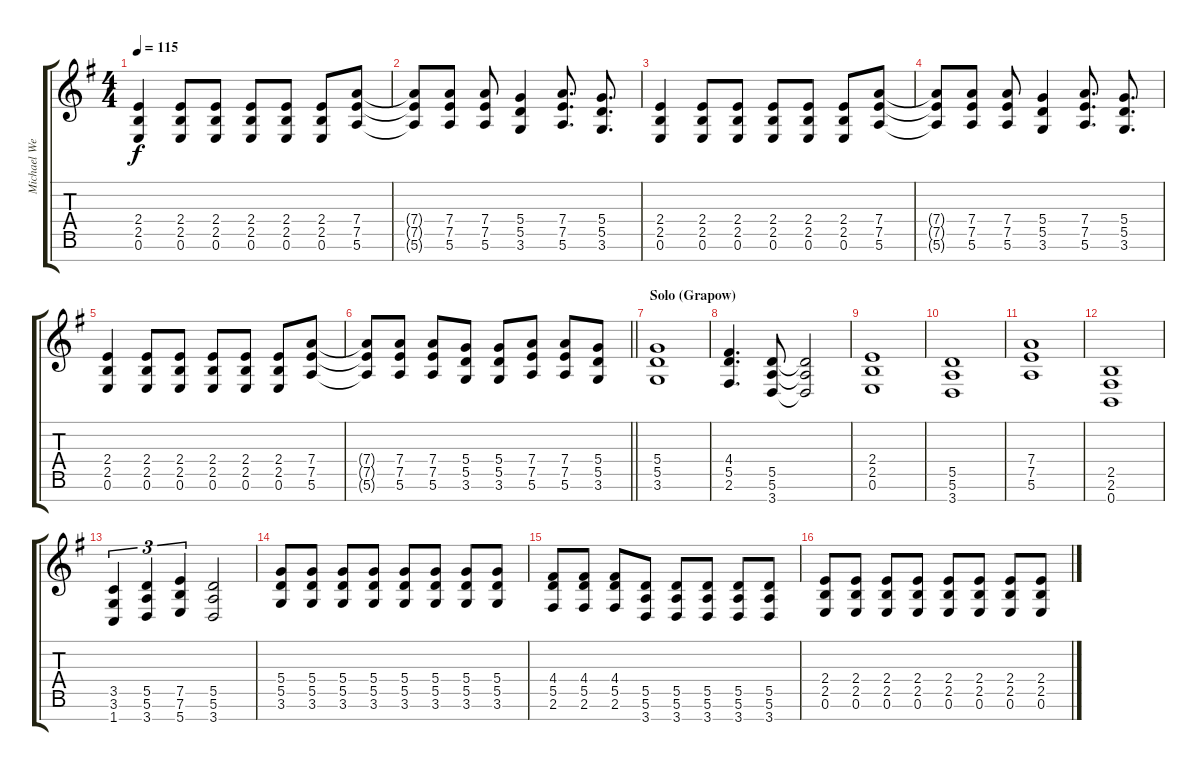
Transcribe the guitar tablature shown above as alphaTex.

\track ("Michael Weikath" "Michael We") {instrument distortionguitar}
\staff {score tabs}
\tuning (E4 B3 G3 D3 A2 E2 B1) {hide}
\ts (4 4)
\tempo 115
\clef g2
\ks eminor
(2.4 2.5 0.6).4{dy f} (2.4 2.5 0.6).8 (2.4 2.5 0.6).8 (2.4 2.5 0.6).8 (2.4 2.5 0.6).8 (2.4 2.5 0.6).8 (7.4 7.5 5.6).8 |
(7.4{t} 7.5{t} 5.6{t}).8 (7.4 7.5 5.6).8 (7.4 7.5 5.6).8 (5.4 5.5 3.6).4 (7.4 7.5 5.6).8{d} (5.4 5.5 3.6).8{d} |
(2.4 2.5 0.6).4 (2.4 2.5 0.6).8 (2.4 2.5 0.6).8 (2.4 2.5 0.6).8 (2.4 2.5 0.6).8 (2.4 2.5 0.6).8 (7.4 7.5 5.6).8 |
(7.4{t} 7.5{t} 5.6{t}).8 (7.4 7.5 5.6).8 (7.4 7.5 5.6).8 (5.4 5.5 3.6).4 (7.4 7.5 5.6).8{d} (5.4 5.5 3.6).8{d} |
(2.4 2.5 0.6).4 (2.4 2.5 0.6).8 (2.4 2.5 0.6).8 (2.4 2.5 0.6).8 (2.4 2.5 0.6).8 (2.4 2.5 0.6).8 (7.4 7.5 5.6).8 |
\barLineRight lightlight
(7.4{t} 7.5{t} 5.6{t}).8 (7.4 7.5 5.6).8 (7.4 7.5 5.6).8 (5.4 5.5 3.6).8 (5.4 5.5 3.6).8 (7.4 7.5 5.6).8 (7.4 7.5 5.6).8 (5.4 5.5 3.6).8 |
\section ("" "Solo (Grapow)")
(5.4 5.5 3.6).1 |
(4.4 5.5 2.6).4{d} (5.5 5.6 3.7).8 (5.5{t} 5.6{t} 3.7{t}).2 |
(2.4 2.5 0.6).1 |
(5.5 5.6 3.7).1 |
(7.4 7.5 5.6).1 |
(2.5 2.6 0.7).1 |
(3.5 3.6 1.7).4{tu (3 2)} (5.5 5.6 3.7).4{tu (3 2)} (7.5 7.6 5.7).4{tu (3 2)} (5.5 5.6 3.7).2 |
(5.4 5.5 3.6).8 (5.4 5.5 3.6).8 (5.4 5.5 3.6).8 (5.4 5.5 3.6).8 (5.4 5.5 3.6).8 (5.4 5.5 3.6).8 (5.4 5.5 3.6).8 (5.4 5.5 3.6).8 |
(4.4 5.5 2.6).8 (4.4 5.5 2.6).8 (4.4 5.5 2.6).8 (5.5 5.6 3.7).8 (5.5 5.6 3.7).8 (5.5 5.6 3.7).8 (5.5 5.6 3.7).8 (5.5 5.6 3.7).8 |
(2.4 2.5 0.6).8 (2.4 2.5 0.6).8 (2.4 2.5 0.6).8 (2.4 2.5 0.6).8 (2.4 2.5 0.6).8 (2.4 2.5 0.6).8 (2.4 2.5 0.6).8 (2.4 2.5 0.6).8
